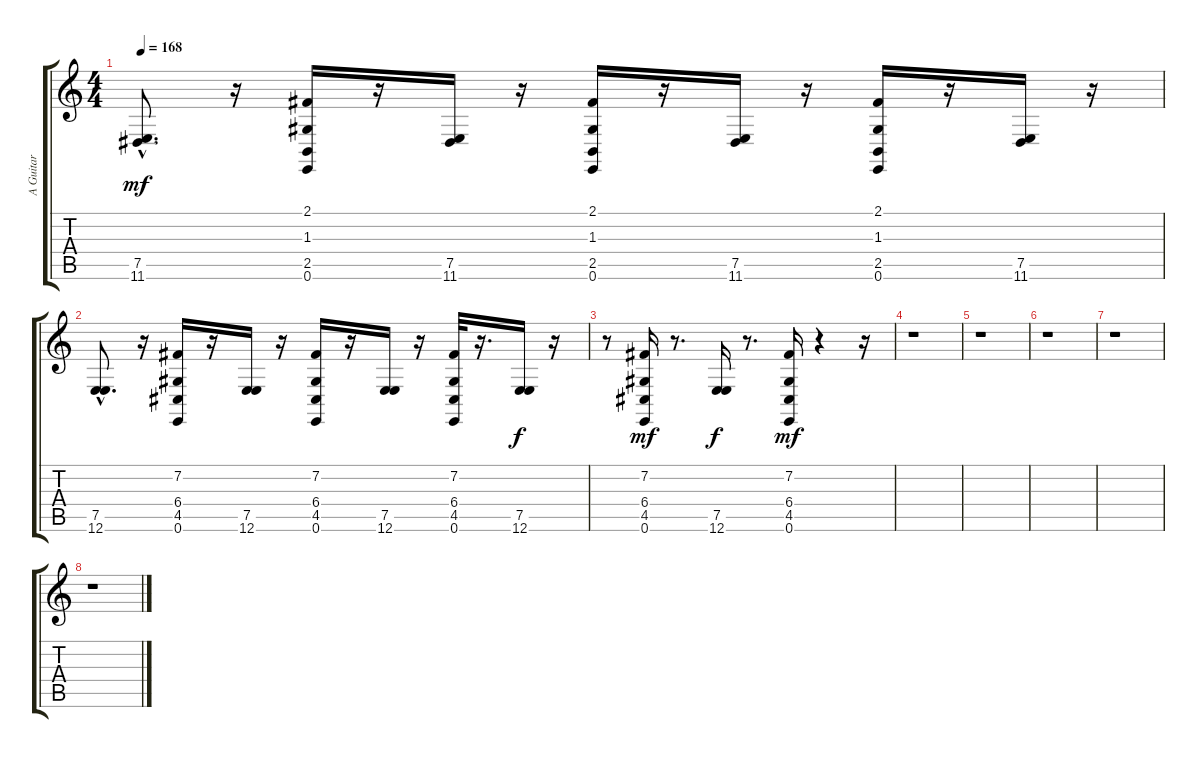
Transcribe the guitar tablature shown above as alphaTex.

\track ("A Guitar" "A Guitar") {instrument guitarfretnoise}
\staff {score tabs}
\tuning (E4 B3 G3 D3 A2 E2) {hide}
\ts (4 4)
\tempo 168
\clef g2
\ks c
(7.5{hac} 11.6{hac}).8{d dy mf} r.16 (2.1 1.3 2.5 0.6).16 r.16 (7.5 11.6).16 r.16 (2.1 1.3 2.5 0.6).16 r.16 (7.5 11.6).16 r.16 (2.1 1.3 2.5 0.6).16 r.16 (7.5 11.6).16 r.16 |
(7.5{hac} 12.6{hac}).8{d} r.16 (7.2 6.4 4.5 0.6).16 r.16 (7.5 12.6).16 r.16 (7.2 6.4 4.5 0.6).16 r.16 (7.5 12.6).16 r.16 (7.2 6.4 4.5 0.6).32 r.16{d} (7.5 12.6).16{dy f} r.16 |
r.8 (7.2 6.4 4.5 0.6).16{dy mf} r.8{d} (7.5 12.6).16{dy f} r.8{d} (7.2 6.4 4.5 0.6).16{dy mf} r.4 r.16 |
r.1 |
r.1 |
r.1 |
r.1 |
r.1
